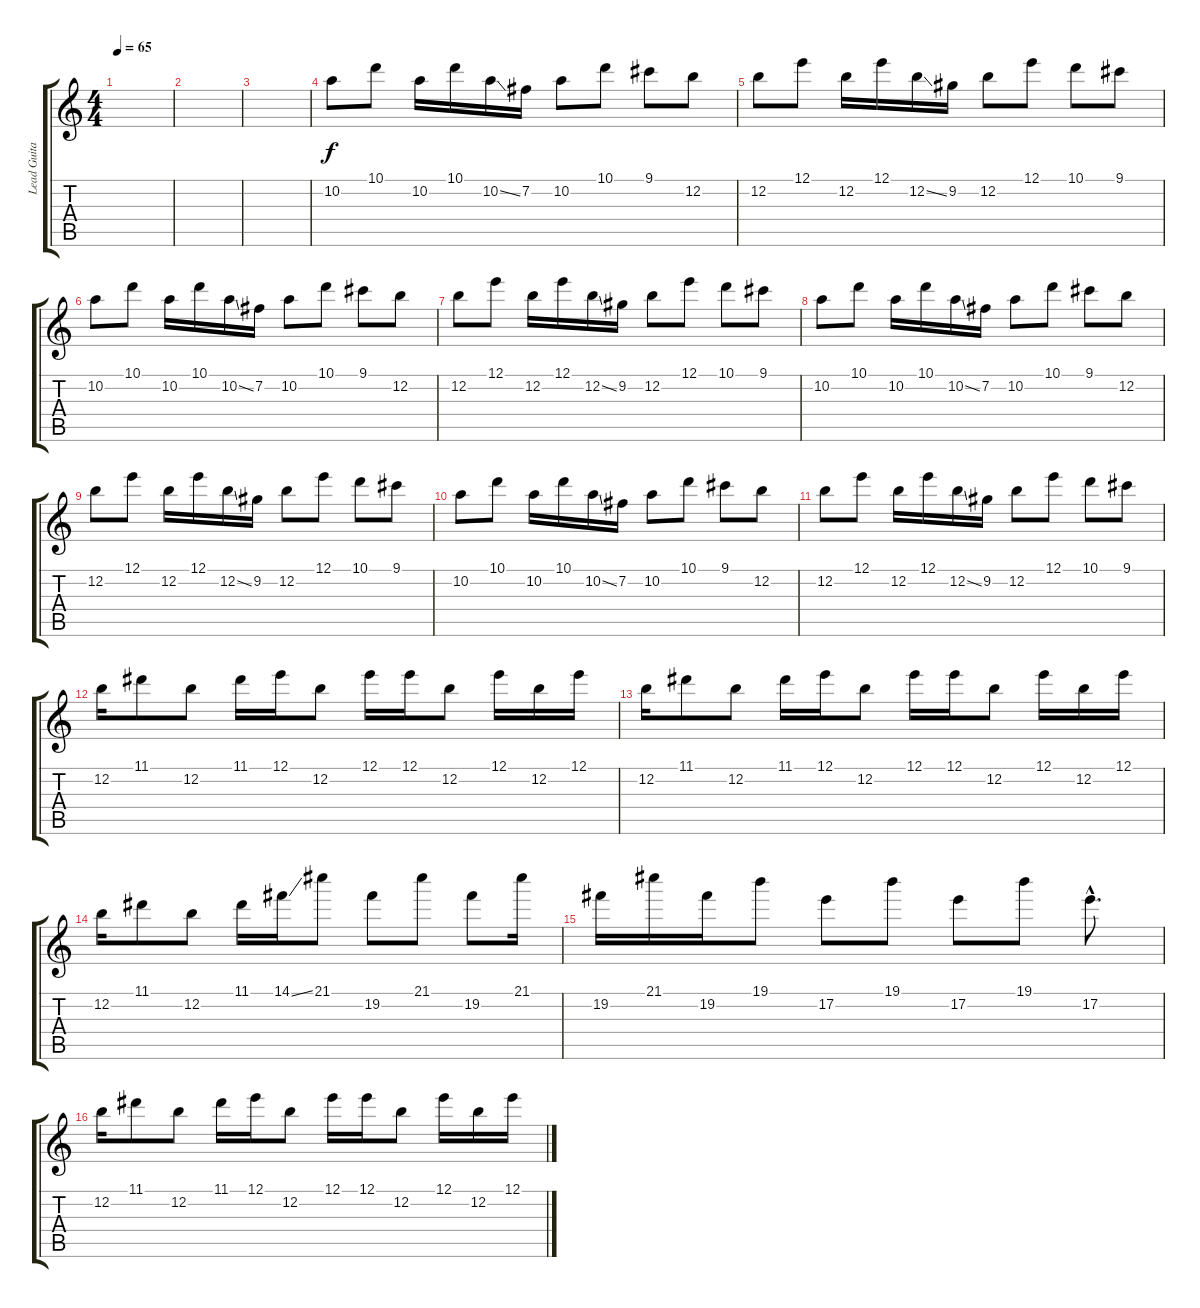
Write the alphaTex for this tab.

\track ("Lead Guitar" "Lead Guita") {instrument electricguitarjazz}
\staff {score tabs}
\tuning (E4 B3 G3 D3 A2 E2) {hide}
\ts (4 4)
\tempo 65
\clef g2
\ks c
|
|
|
10.2.8 10.1.8 10.2.16 10.1.16 10.2{ss}.16 7.2.16 10.2.8 10.1.8 9.1.8 12.2.8 |
12.2.8 12.1.8 12.2.16 12.1.16 12.2{ss}.16 9.2.16 12.2.8 12.1.8 10.1.8 9.1.8 |
10.2.8 10.1.8 10.2.16 10.1.16 10.2{ss}.16 7.2.16 10.2.8 10.1.8 9.1.8 12.2.8 |
12.2.8 12.1.8 12.2.16 12.1.16 12.2{ss}.16 9.2.16 12.2.8 12.1.8 10.1.8 9.1.8 |
10.2.8 10.1.8 10.2.16 10.1.16 10.2{ss}.16 7.2.16 10.2.8 10.1.8 9.1.8 12.2.8 |
12.2.8 12.1.8 12.2.16 12.1.16 12.2{ss}.16 9.2.16 12.2.8 12.1.8 10.1.8 9.1.8 |
10.2.8 10.1.8 10.2.16 10.1.16 10.2{ss}.16 7.2.16 10.2.8 10.1.8 9.1.8 12.2.8 |
12.2.8 12.1.8 12.2.16 12.1.16 12.2{ss}.16 9.2.16 12.2.8 12.1.8 10.1.8 9.1.8 |
12.2.16 11.1.8 12.2.8 11.1.16 12.1.16 12.2.8 12.1.16 12.1.16 12.2.8 12.1.16 12.2.16 12.1.16 |
12.2.16 11.1.8 12.2.8 11.1.16 12.1.16 12.2.8 12.1.16 12.1.16 12.2.8 12.1.16 12.2.16 12.1.16 |
12.2.16 11.1.8 12.2.8 11.1.16 14.1{ss}.16 21.1.8 19.2.8 21.1.8 19.2.8 21.1.16 |
19.2.16 21.1.16 19.2.16 19.1.8 17.2.8 19.1.8 17.2.8 19.1.8 17.2{hac}.8{d} |
12.2.16 11.1.8 12.2.8 11.1.16 12.1.16 12.2.8 12.1.16 12.1.16 12.2.8 12.1.16 12.2.16 12.1.16
